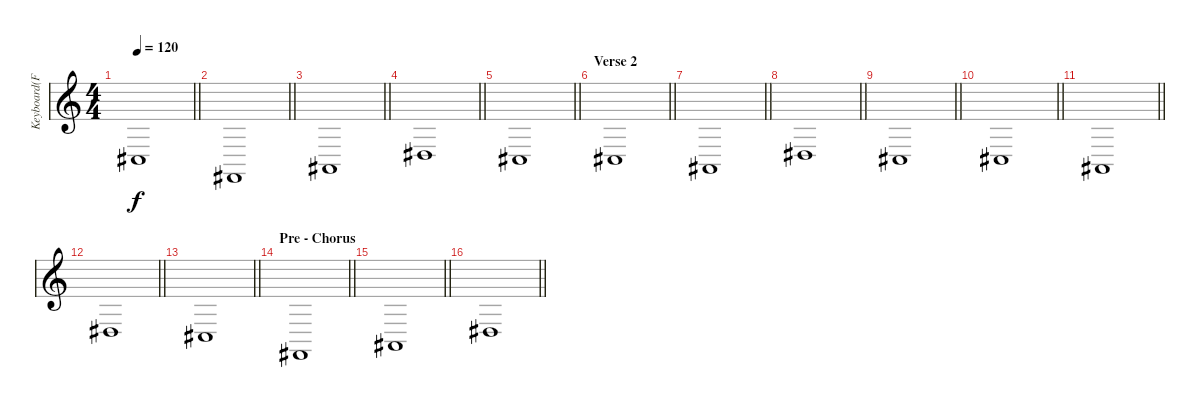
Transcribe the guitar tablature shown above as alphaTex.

\track ("Keyboard(FX)" "Keyboard(F") {instrument fx1rain}
\staff {score}
\tuning (E4 B3 G3 D3 A2 E2) {hide}
\ts (4 4)
\tempo 120
\clef g2
\barLineRight lightlight
\ks c
4.5.1{dy f} |
\barLineRight lightlight
2.6.1 |
\barLineRight lightlight
1.5.1 |
\barLineRight lightlight
6.5.1 |
\barLineRight lightlight
4.5.1 |
\section ("" "Verse 2")
\barLineRight lightlight
4.5.1 |
\barLineRight lightlight
1.5.1 |
\barLineRight lightlight
6.5.1 |
\barLineRight lightlight
4.5.1 |
\barLineRight lightlight
4.5.1 |
\barLineRight lightlight
1.5.1 |
\barLineRight lightlight
6.5.1 |
\barLineRight lightlight
4.5.1 |
\section ("" "Pre - Chorus")
\barLineRight lightlight
2.6.1 |
\barLineRight lightlight
1.5.1 |
\barLineRight lightlight
6.5.1
